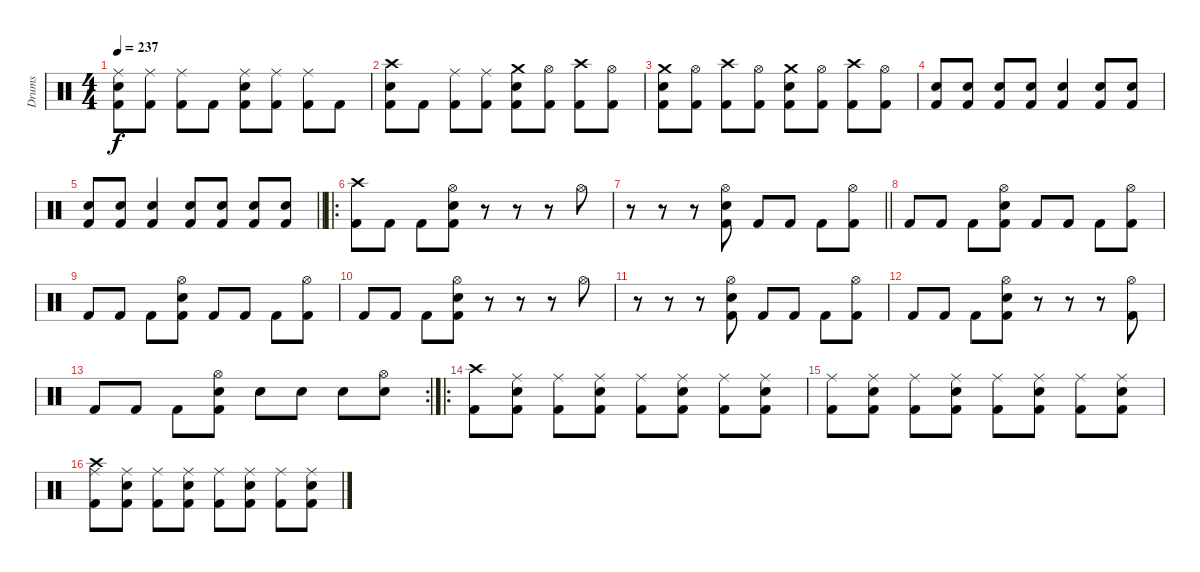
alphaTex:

\track ("Drums" "Drums") {instrument percussion}
\staff {score}
\articulation defaults
\ts (4 4)
\tempo 237
\clef neutral
\ks c
("Ride (middle)" "Snare (hit) 2" "Kick (hit) 2").8{dy f} ("Ride (middle)" "Kick (hit) 2").8 ("Ride (middle)" "Kick (hit) 2").8 "Kick (hit) 2".8 ("Ride (middle)" "Snare (hit) 2" "Kick (hit) 2").8 ("Ride (middle)" "Kick (hit) 2").8 ("Ride (middle)" "Kick (hit) 2").8 "Kick (hit) 2".8 |
("Crash high (hit)" "Snare (hit) 2" "Kick (hit) 2").8 "Kick (hit) 2".8 ("Ride (middle)" "Kick (hit) 2").8 ("Ride (middle)" "Kick (hit) 2").8 ("Crash medium (hit)" "Snare (hit) 2" "Kick (hit) 2").8 ("Hi-Hat (open)" "Kick (hit) 2").8 ("Crash high (hit)" "Kick (hit) 2").8 ("Hi-Hat (open)" "Kick (hit) 2").8 |
("Crash medium (hit)" "Snare (hit) 2" "Kick (hit) 2").8 ("Hi-Hat (open)" "Kick (hit) 2").8 ("Crash high (hit)" "Kick (hit) 2").8 ("Hi-Hat (open)" "Kick (hit) 2").8 ("Crash medium (hit)" "Snare (hit) 2" "Kick (hit) 2").8 ("Hi-Hat (open)" "Kick (hit) 2").8 ("Crash high (hit)" "Kick (hit) 2").8 ("Hi-Hat (open)" "Kick (hit) 2").8 |
("Snare (hit) 2" "Kick (hit) 2").8 ("Snare (hit) 2" "Kick (hit) 2").8 ("Snare (hit) 2" "Kick (hit) 2").8 ("Snare (hit) 2" "Kick (hit) 2").8 ("Snare (hit) 2" "Kick (hit) 2").4 ("Snare (hit) 2" "Kick (hit) 2").8 ("Snare (hit) 2" "Kick (hit) 2").8 |
\barLineRight lightlight
("Snare (hit) 2" "Kick (hit) 2").8 ("Snare (hit) 2" "Kick (hit) 2").8 ("Snare (hit) 2" "Kick (hit) 2").4 ("Snare (hit) 2" "Kick (hit) 2").8 ("Snare (hit) 2" "Kick (hit) 2").8 ("Snare (hit) 2" "Kick (hit) 2").8 ("Snare (hit) 2" "Kick (hit) 2").8 |
\ro
("Crash high (hit)" "Kick (hit) 2").8 "Kick (hit) 2".8 "Kick (hit) 2".8 ("Hi-Hat (open)" "Snare (hit) 2" "Kick (hit) 2").8 r.8 r.8 r.8 "Hi-Hat (open)".8 |
\barLineRight lightlight
r.8 r.8 r.8 ("Hi-Hat (open)" "Snare (hit) 2" "Kick (hit) 2").8 "Kick (hit) 2".8 "Kick (hit) 2".8 "Kick (hit) 2".8 ("Hi-Hat (open)" "Kick (hit) 2").8 |
"Kick (hit) 2".8 "Kick (hit) 2".8 "Kick (hit) 2".8 ("Hi-Hat (open)" "Snare (hit) 2" "Kick (hit) 2").8 "Kick (hit) 2".8 "Kick (hit) 2".8 "Kick (hit) 2".8 ("Hi-Hat (open)" "Kick (hit) 2").8 |
"Kick (hit) 2".8 "Kick (hit) 2".8 "Kick (hit) 2".8 ("Hi-Hat (open)" "Snare (hit) 2" "Kick (hit) 2").8 "Kick (hit) 2".8 "Kick (hit) 2".8 "Kick (hit) 2".8 ("Hi-Hat (open)" "Kick (hit) 2").8 |
"Kick (hit) 2".8 "Kick (hit) 2".8 "Kick (hit) 2".8 ("Hi-Hat (open)" "Snare (hit) 2" "Kick (hit) 2").8 r.8 r.8 r.8 "Hi-Hat (open)".8 |
r.8 r.8 r.8 ("Hi-Hat (open)" "Snare (hit) 2" "Kick (hit) 2").8 "Kick (hit) 2".8 "Kick (hit) 2".8 "Kick (hit) 2".8 ("Hi-Hat (open)" "Kick (hit) 2").8 |
"Kick (hit) 2".8 "Kick (hit) 2".8 "Kick (hit) 2".8 ("Hi-Hat (open)" "Snare (hit) 2" "Kick (hit) 2").8 r.8 r.8 r.8 ("Hi-Hat (open)" "Kick (hit) 2").8 |
\rc 2 "Kick (hit) 2".8 "Kick (hit) 2".8 "Kick (hit) 2".8
("Hi-Hat (open)" "Snare (hit) 2" "Kick (hit) 2").8 "Snare (hit) 2".8 "Snare (hit) 2".8 "Snare (hit) 2".8 ("Hi-Hat (open)" "Snare (hit) 2").8 |
\ro
("Crash high (hit)" "Kick (hit) 2").8 ("Ride (middle)" "Snare (hit) 2" "Kick (hit) 2").8 ("Ride (middle)" "Kick (hit) 2").8 ("Ride (middle)" "Snare (hit) 2" "Kick (hit) 2").8 ("Ride (middle)" "Kick (hit) 2").8 ("Ride (middle)" "Snare (hit) 2" "Kick (hit) 2").8 ("Ride (middle)" "Kick (hit) 2").8 ("Ride (middle)" "Snare (hit) 2" "Kick (hit) 2").8 |
("Ride (middle)" "Kick (hit) 2").8 ("Ride (middle)" "Snare (hit) 2" "Kick (hit) 2").8 ("Ride (middle)" "Kick (hit) 2").8 ("Ride (middle)" "Snare (hit) 2" "Kick (hit) 2").8 ("Ride (middle)" "Kick (hit) 2").8 ("Ride (middle)" "Snare (hit) 2" "Kick (hit) 2").8 ("Ride (middle)" "Kick (hit) 2").8 ("Ride (middle)" "Snare (hit) 2" "Kick (hit) 2").8 |
("Ride (middle)" "Crash high (hit)" "Kick (hit) 2").8 ("Ride (middle)" "Snare (hit) 2" "Kick (hit) 2").8 ("Ride (middle)" "Kick (hit) 2").8 ("Ride (middle)" "Snare (hit) 2" "Kick (hit) 2").8 ("Ride (middle)" "Kick (hit) 2").8 ("Ride (middle)" "Snare (hit) 2" "Kick (hit) 2").8 ("Ride (middle)" "Kick (hit) 2").8 ("Ride (middle)" "Snare (hit) 2" "Kick (hit) 2").8
